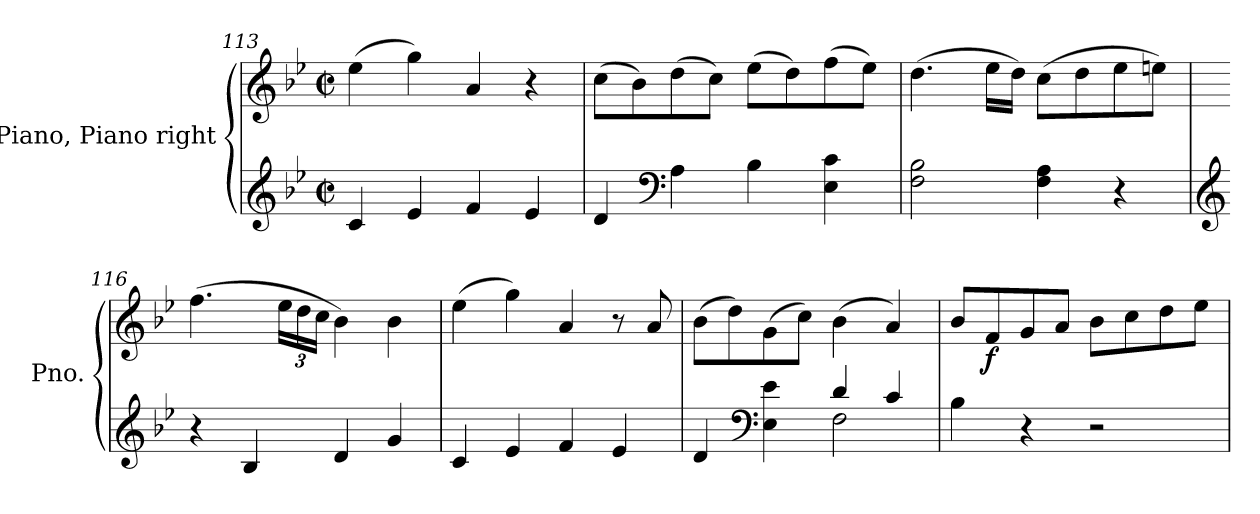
**kern	**kern	**dynam
*part1	*part1	*part1
*staff2	*staff1	*staff1/2
*I"Piano, Piano right	*	*
*I'Pno.	*	*
*clefG2	*clefG2	*
*k[b-e-]	*k[b-e-]	*
*M2/2	*M2/2	*
*met(c|)	*met(c|)	*
=113	=113	=113
4c/	(>4ee-\	.
4e-/	4gg\)	.
4f/	4a/	.
4e-/	4r	.
=114	=114	=114
4d/	(>8cc\L	.
.	8b-\)	.
*clefF4	*	*
4A\	(>8dd\	.
.	8cc\J)	.
4B-\	(>8ee-\L	.
.	8dd\)	.
4E-\ 4c\	(>8ff\	.
.	8ee-\J)	.
=115	=115	=115
2F\ 2B-\	(>4.dd\	.
.	16ee-\LL	.
.	16dd\JJ)	.
4F\ 4A\	(>8cc\L	.
.	8dd\	.
4r	8ee-\	.
.	8een\J)	.
=116	=116	=116
*clefG2	*	*
4r	(>4.ff\	.
4B-/	.	.
*	*Xbrackettup	*
.	24ee-\LL	.
.	24dd\	.
.	24cc\JJ	.
4d/	4b-\)	.
4g/	4b-\	.
=117	=117	=117
4c/	(>4ee-\	.
4e-/	4gg\)	.
4f/	4a/	.
4e-/	8r	.
.	8a/	.
=118	=118	=118
*^	*	*
4d/	2ryy	(>8b-\L	.
.	.	8dd\)	.
*clefF4	*	*	*
4E-\ 4e-\	.	(>8g\	.
.	.	8cc\J)	.
4d/	2F\	(>4b-\	.
4c/	.	4a/)	.
*v	*v	*	*
=119	=119	=119
4B-\	8b-/L	.
!	!	!LO:DY:b
.	8f/	f
4r	8g/	.
.	8a/J	.
2r	8b-\L	.
.	8cc\	.
.	8dd\	.
.	8ee-\J	.
=	=	=
*-	*-	*-
